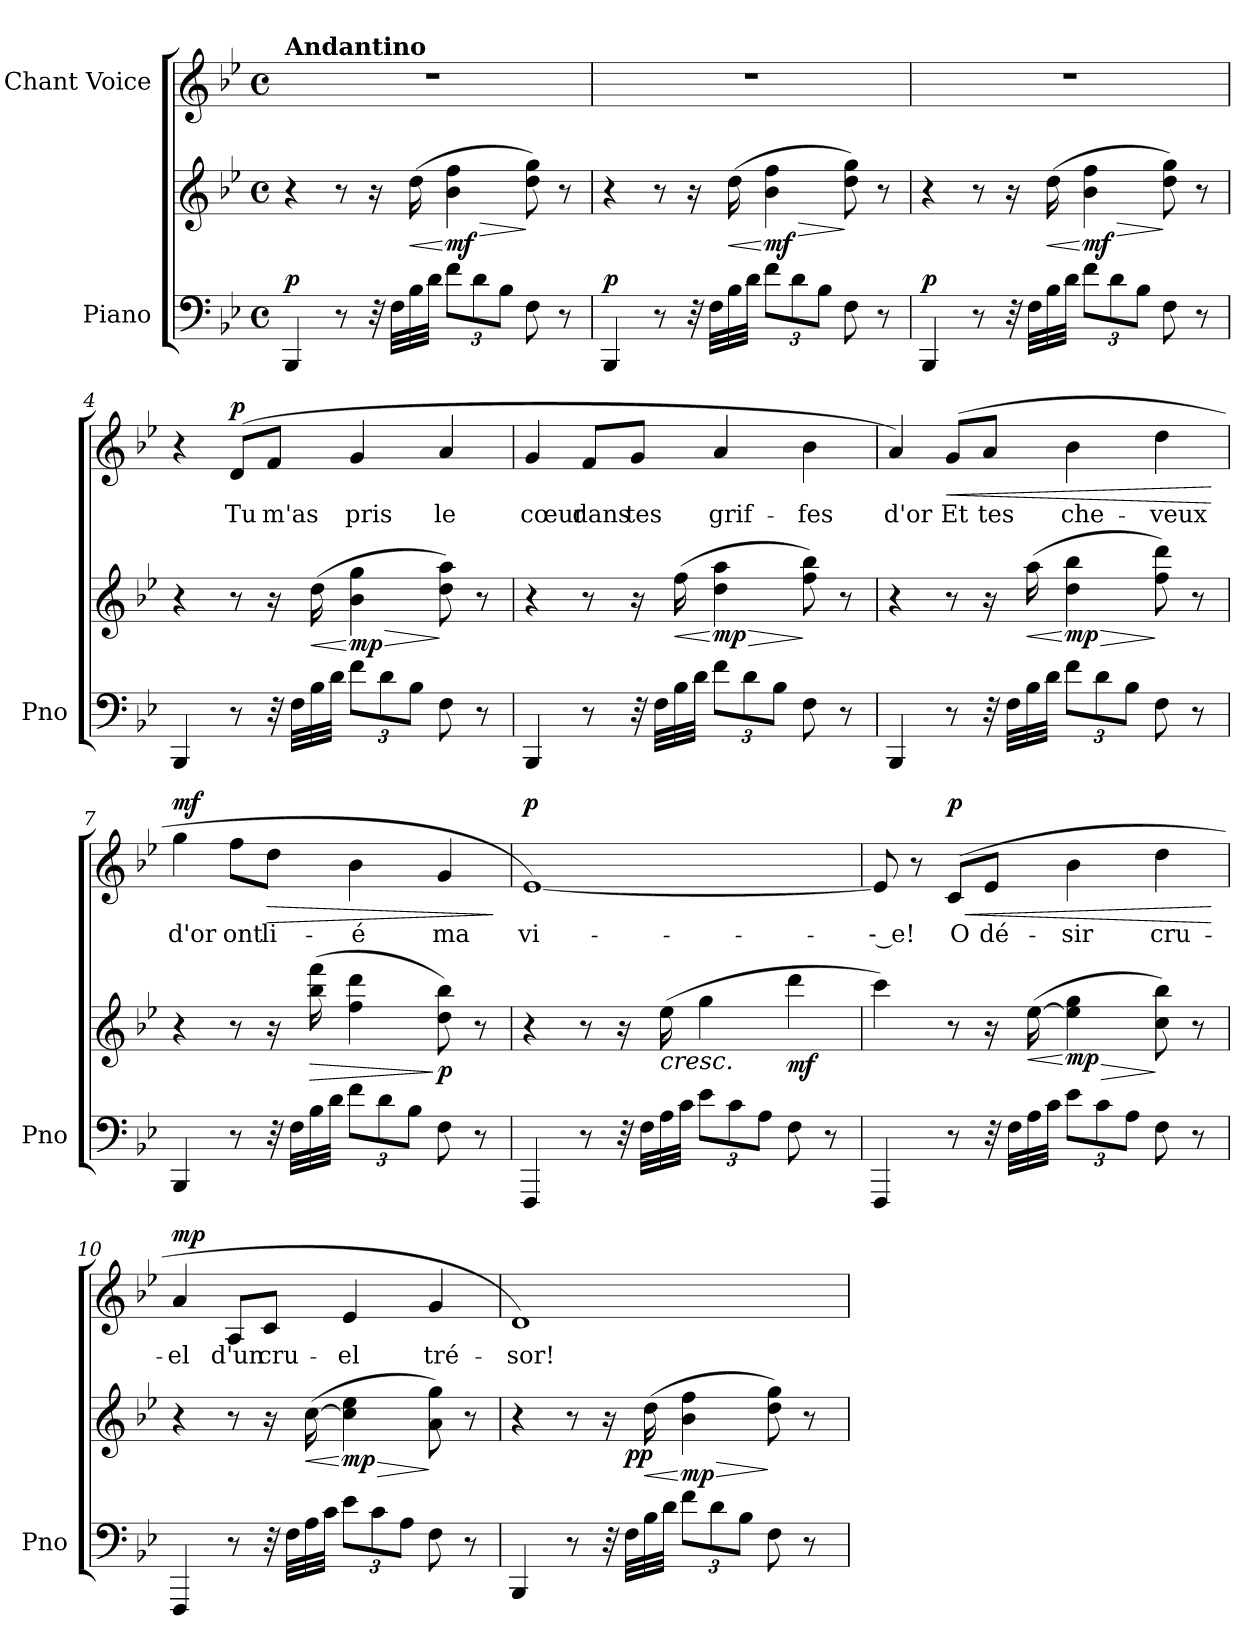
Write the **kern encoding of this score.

**kern	**kern	**dynam	**kern	**text	**dynam
*part2	*part2	*part2	*part1	*part1	*part1
*staff3	*staff2	*staff2/3	*staff1	*staff1	*staff1
*I"Piano	*	*	*I"Chant Voice	*	*
*I'Pno	*	*	*	*	*
*clefF4	*clefG2	*	*clefG2	*	*
*k[b-e-]	*k[b-e-]	*	*k[b-e-]	*	*
*M4/4	*M4/4	*	*M4/4	*	*
*met(c)	*met(c)	*	*met(c)	*	*
*MM130	*MM130	*	*MM130	*	*
=1	=1	=1	=1	=1	=1
!	!	!	!LO:TX:a:B:t=Andantino	!	!
!	!	!LO:DY:a=2	!	!	!
4BBB-/	4r	p	1r	.	.
8r	8r	.	.	.	.
32r	16r	.	.	.	.
32F\LLL	.	.	.	.	.
!	!	!LO:HP:b	!	!	!
32B-\	(>16dd\	<	.	.	.
32d\JJJ	.	.	.	.	.
*Xbrackettup	*	*	*	*	*
!	!	!LO:HP:n=1:b	!	!	!
!	!	!LO:DY:n=1:b	!	!	!
12f\L	4b-\ 4ff\	[ > mf	.	.	.
12d\	.	.	.	.	.
12B-\J	.	.	.	.	.
8F\	8dd\ 8gg\)	]	.	.	.
8r	8r	.	.	.	.
=2	=2	=2	=2	=2	=2
!	!	!LO:DY:a=2	!	!	!
4BBB-/	4r	p	1r	.	.
8r	8r	.	.	.	.
32r	16r	.	.	.	.
32F\LLL	.	.	.	.	.
!	!	!LO:HP:b	!	!	!
32B-\	(>16dd\	<	.	.	.
32d\JJJ	.	.	.	.	.
!	!	!LO:HP:n=1:b	!	!	!
!	!	!LO:DY:n=1:b	!	!	!
12f\L	4b-\ 4ff\	[ > mf	.	.	.
12d\	.	.	.	.	.
12B-\J	.	.	.	.	.
8F\	8dd\ 8gg\)	]	.	.	.
8r	8r	.	.	.	.
!!LO:LB:g=z
=3	=3	=3	=3	=3	=3
!	!	!LO:DY:a=2	!	!	!
4BBB-/	4r	p	1r	.	.
8r	8r	.	.	.	.
32r	16r	.	.	.	.
32F\LLL	.	.	.	.	.
!	!	!LO:HP:b	!	!	!
32B-\	(>16dd\	<	.	.	.
32d\JJJ	.	.	.	.	.
!	!	!LO:HP:n=1:b	!	!	!
!	!	!LO:DY:n=1:b	!	!	!
12f\L	4b-\ 4ff\	[ > mf	.	.	.
12d\	.	.	.	.	.
12B-\J	.	.	.	.	.
8F\	8dd\ 8gg\)	]	.	.	.
8r	8r	.	.	.	.
=4	=4	=4	=4	=4	=4
4BBB-/	4r	.	4r	.	.
!	!	!	!	!LO:LY:b	!LO:DY:a
8r	8r	.	(>8d/L	Tu	p
!	!	!	!	!LO:LY:b	!
32r	16r	.	8f/J	m'as	.
32F\LLL	.	.	.	.	.
!	!	!LO:HP:b	!	!	!
32B-\	(>16dd\	<	.	.	.
32d\JJJ	.	.	.	.	.
!	!	!LO:HP:n=1:b	!	!LO:LY:b	!
!	!	!LO:DY:n=1:b	!	!	!
12f\L	4b-\ 4gg\	[ > mp	4g/	pris	.
12d\	.	.	.	.	.
12B-\J	.	.	.	.	.
!	!	!	!	!LO:LY:b	!
8F\	8dd\ 8aa\)	]	4a/	le	.
8r	8r	.	.	.	.
=5	=5	=5	=5	=5	=5
!	!	!	!	!LO:LY:b	!
4BBB-/	4r	.	4g/	cœur	.
!	!	!	!	!LO:LY:b	!
8r	8r	.	8f/L	dans	.
!	!	!	!	!LO:LY:b	!
32r	16r	.	8g/J	tes	.
32F\LLL	.	.	.	.	.
!	!	!LO:HP:b	!	!	!
32B-\	(>16ff\	<	.	.	.
32d\JJJ	.	.	.	.	.
!	!	!LO:HP:n=1:b	!	!LO:LY:b	!
!	!	!LO:DY:n=1:b	!	!	!
12f\L	4dd\ 4aa\	[ > mp	4a/	grif-	.
12d\	.	.	.	.	.
12B-\J	.	.	.	.	.
!	!	!	!	!LO:LY:b	!
8F\	8ff\ 8bb-\)	]	4b-\	-fes	.
8r	8r	.	.	.	.
!!LO:LB:g=z
=6	=6	=6	=6	=6	=6
!	!	!	!	!LO:LY:b	!
4BBB-/	4r	.	4a/)	d'or	.
!	!	!	!	!LO:LY:b	!LO:HP:b
8r	8r	.	(>8g/L	Et	<
!	!	!	!	!LO:LY:b	!
32r	16r	.	8a/J	tes	.
32F\LLL	.	.	.	.	.
!	!	!LO:HP:b	!	!	!
32B-\	(>16aa\	<	.	.	.
32d\JJJ	.	.	.	.	.
!	!	!LO:HP:n=1:b	!	!LO:LY:b	!
!	!	!LO:DY:n=1:b	!	!	!
12f\L	4dd\ 4bb-\	[ > mp	4b-\	che-	.
12d\	.	.	.	.	.
12B-\J	.	.	.	.	.
!	!	!	!	!LO:LY:b	!
8F\	8ff\ 8ddd\)	]	4dd\	-veux	.
8r	8r	.	.	.	.
.	.	.	.	.	[
=7	=7	=7	=7	=7	=7
!	!	!	!	!LO:LY:b	!LO:DY:a
4BBB-/	4r	.	4gg\	d'or	mf
!	!	!	!	!LO:LY:b	!
8r	8r	.	8ff\L	ont	.
!	!	!	!	!LO:LY:b	!LO:HP:b
32r	16r	.	8dd\J	li-	>
32F\LLL	.	.	.	.	.
!	!	!LO:HP:b	!	!	!
32B-\	(>16bb-\ 16fff\	>	.	.	.
32d\JJJ	.	.	.	.	.
!	!	!	!	!LO:LY:b	!
12f\L	4ff\ 4ddd\	.	4b-\	-é	.
12d\	.	.	.	.	.
12B-\J	.	.	.	.	.
!	!	!LO:DY:n=1:b	!	!LO:LY:b	!
8F\	8dd\ 8bb-\)	] p	4g/	ma	.
8r	8r	.	.	.	.
.	.	.	.	.	]
=8	=8	=8	=8	=8	=8
!	!	!	!	!LO:LY:b	!LO:DY:a
4FFF/	4r	.	[1e-)	vi-	p
8r	8r	.	.	.	.
32r	16r	.	.	.	.
32F\LLL	.	.	.	.	.
!	!	!LO:HP:b	!	!	!
32A\	(>16ee-\	<	.	.	.
32c\JJJ	.	.	.	.	.
12e-\L	4gg\	.	.	.	.
12c\	.	.	.	.	.
12A\J	.	.	.	.	.
!	!	!LO:DY:b	!	!	!
8F\	4ddd\	mf	.	.	.
8r	.	.	.	.	.
.	.	[	.	.	.
!!LO:PB:g=z
=9	=9	=9	=9	=9	=9
!	!	!	!	!LO:LY:b	!
4FFF/	4ccc\)	.	8e-/]	-- e!	.
.	.	.	8r	.	.
!	!	!	!	!LO:LY:b	!LO:HP:b
!	!	!	!	!	!LO:DY:n=1:a
8r	8r	.	(>8c/L	O	< p
!	!	!	!	!LO:LY:b	!
32r	16r	.	8e-/J	dé-	.
32F\LLL	.	.	.	.	.
!	!	!LO:HP:b	!	!	!
32A\	(>[16ee-\	<	.	.	.
32c\JJJ	.	.	.	.	.
!	!	!LO:HP:n=1:b	!	!LO:LY:b	!
!	!	!LO:DY:n=1:b	!	!	!
12e-\L	4ee-\] 4gg\	[ > mp	4b-\	-sir	.
12c\	.	.	.	.	.
12A\J	.	.	.	.	.
!	!	!	!	!LO:LY:b	!
8F\	8cc\ 8bb-\)	]	4dd\	cru-	.
8r	8r	.	.	.	.
.	.	.	.	.	[
=10	=10	=10	=10	=10	=10
!	!	!	!	!LO:LY:b	!LO:DY:a
4FFF/	4r	.	4a/	-el	mp
!	!	!	!	!LO:LY:b	!
8r	8r	.	8A/L	d'un	.
!	!	!	!	!LO:LY:b	!
32r	16r	.	8c/J	cru-	.
32F\LLL	.	.	.	.	.
!	!	!LO:HP:b	!	!	!
32A\	(>[16cc\	<	.	.	.
32c\JJJ	.	.	.	.	.
!	!	!LO:HP:n=1:b	!	!LO:LY:b	!
!	!	!LO:DY:n=1:b	!	!	!
12e-\L	4cc\] 4ee-\	[ > mp	4e-/	-el	.
12c\	.	.	.	.	.
12A\J	.	.	.	.	.
!	!	!	!	!LO:LY:b	!
8F\	8a\ 8gg\)	]	4g/	tré-	.
8r	8r	.	.	.	.
=11	=11	=11	=11	=11	=11
!	!	!	!	!LO:LY:b	!
*	*^	*	*	*	*
4BBB-/	4r	4ryy	.	1d)	-sor!	.
8r	8r	8ryy	.	.	.	.
32r	16r	32ryy	.	.	.	.
!	!	!	!LO:DY:b	!	!	!
32F\LLL	.	2ryy	pp	.	.	.
!	!	!	!LO:HP:b	!	!	!
32B-\	(>16dd\	.	<	.	.	.
32d\JJJ	.	.	.	.	.	.
!	!	!	!LO:HP:n=1:b	!	!	!
!	!	!	!LO:DY:n=1:b	!	!	!
12f\L	4b-\ 4ff\	.	[ > mp	.	.	.
12d\	.	.	.	.	.	.
12B-\J	.	.	.	.	.	.
8F\	8dd\ 8gg\)	.	]	.	.	.
8r	8r	.	.	.	.	.
.	.	16.ryy	.	.	.	.
*	*v	*v	*	*	*	*
=	=	=	=	=	=
*-	*-	*-	*-	*-	*-
